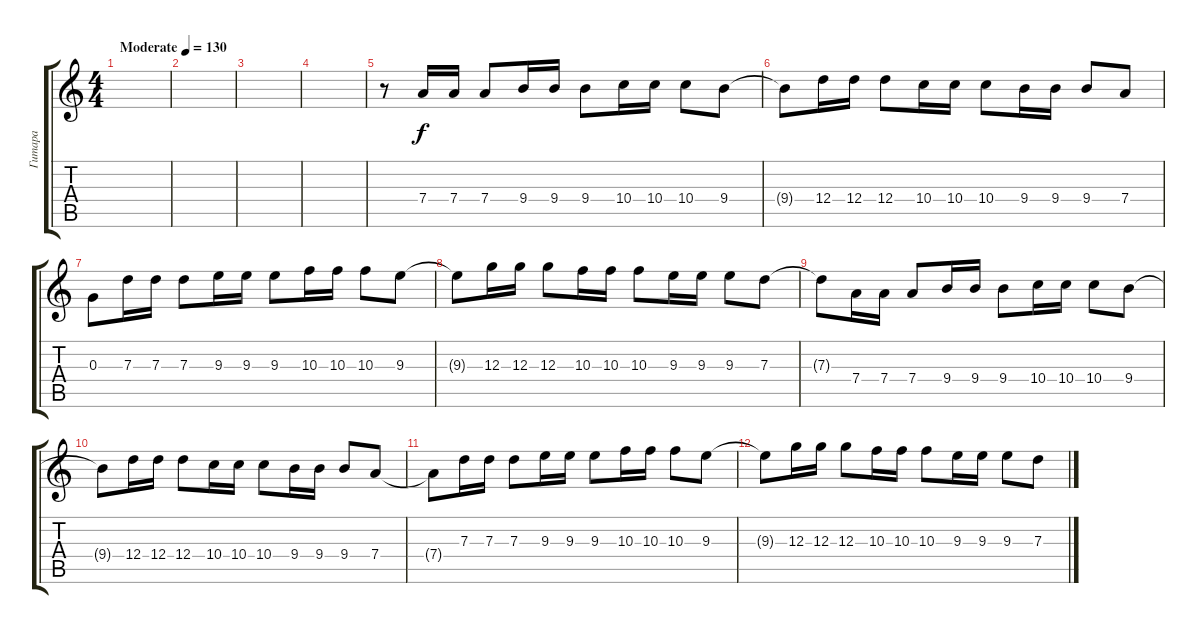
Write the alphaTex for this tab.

\track ("Гитара" "Гитара") {instrument electricguitarclean}
\staff {score tabs}
\tuning (E4 B3 G3 D3 A2 E2) {hide}
\ts (4 4)
\tempo (130 "Moderate")
\clef g2
\ks c
|
|
|
|
r.8 7.4.16 7.4.16 7.4.8 9.4.16 9.4.16 9.4.8 10.4.16 10.4.16 10.4.8 9.4.8 |
9.4{t}.8 12.4.16 12.4.16 12.4.8 10.4.16 10.4.16 10.4.8 9.4.16 9.4.16 9.4.8 7.4.8 |
0.3.8 7.3.16 7.3.16 7.3.8 9.3.16 9.3.16 9.3.8 10.3.16 10.3.16 10.3.8 9.3.8 |
9.3{t}.8 12.3.16 12.3.16 12.3.8 10.3.16 10.3.16 10.3.8 9.3.16 9.3.16 9.3.8 7.3.8 |
7.3{t}.8 7.4.16 7.4.16 7.4.8 9.4.16 9.4.16 9.4.8 10.4.16 10.4.16 10.4.8 9.4.8 |
9.4{t}.8 12.4.16 12.4.16 12.4.8 10.4.16 10.4.16 10.4.8 9.4.16 9.4.16 9.4.8 7.4.8 |
7.4{t}.8 7.3.16 7.3.16 7.3.8 9.3.16 9.3.16 9.3.8 10.3.16 10.3.16 10.3.8 9.3.8 |
9.3{t}.8 12.3.16 12.3.16 12.3.8 10.3.16 10.3.16 10.3.8 9.3.16 9.3.16 9.3.8 7.3.8
